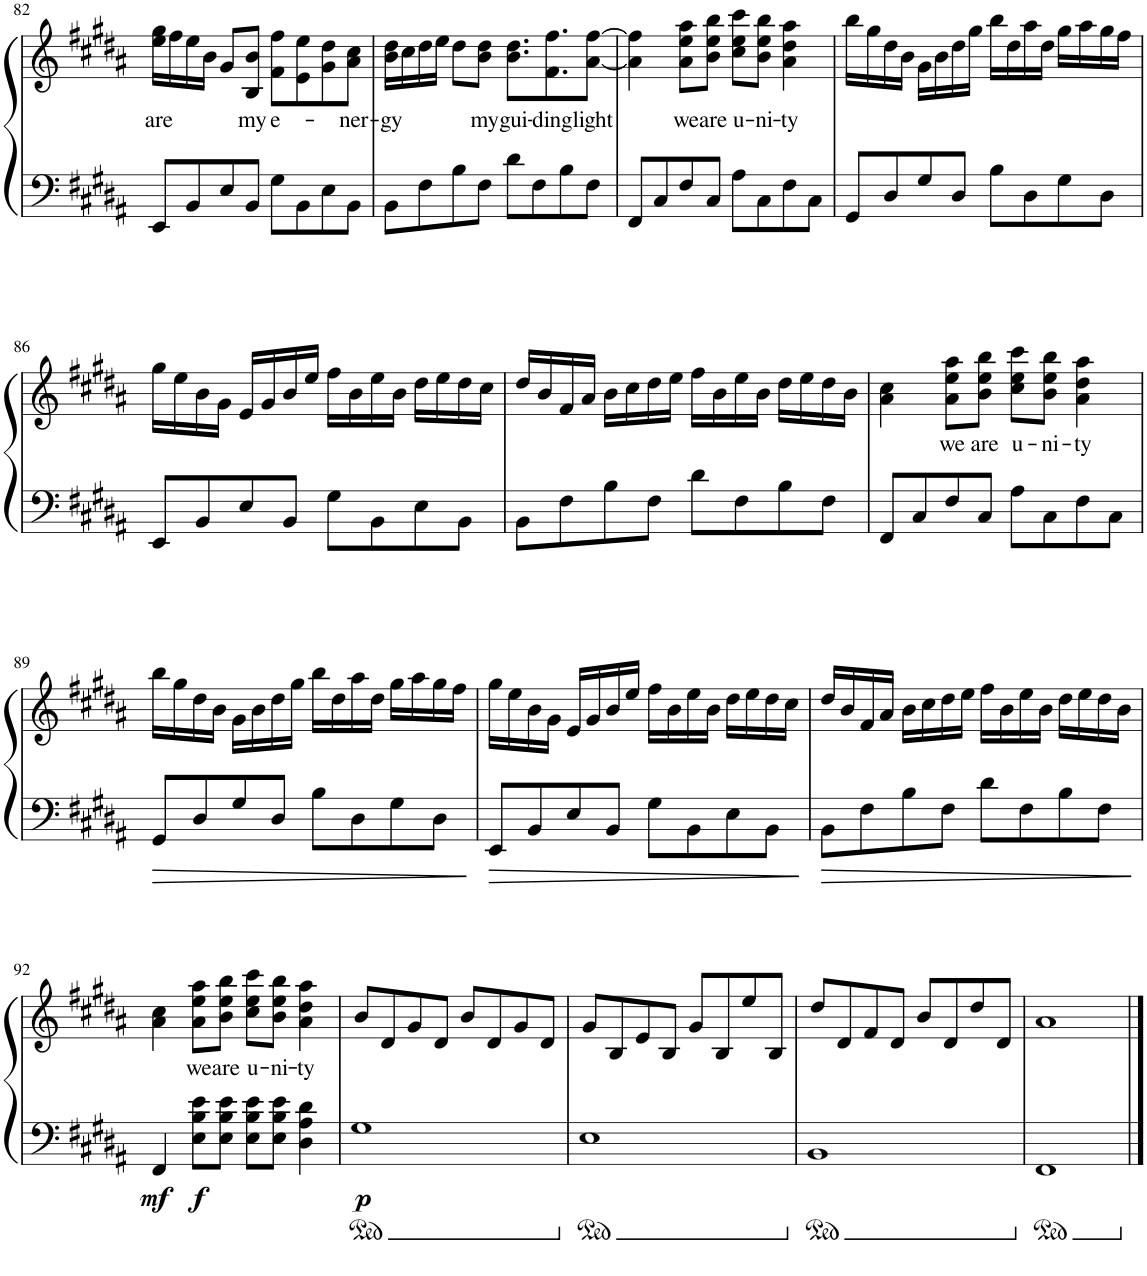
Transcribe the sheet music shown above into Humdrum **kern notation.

**kern	**kern	**text	**dynam
*part1	*part1	*part1	*part1
*staff2	*staff1	*staff1	*staff1/2
*I"Piano	*	*	*
*I'Pno.	*	*	*
!!LO:PB:g=z
*clefF4	*clefG2	*	*
*k[f#c#g#d#a#]	*k[f#c#g#d#a#]	*	*
*M4/4	*M4/4	*	*
=82	=82	=82	=82
!	!	!LO:LY:b	!
8EE/L	16ee\ 16gg#\LL	are	.
.	16ff#\	.	.
8BB/	16ee\	.	.
.	16b\JJ	.	.
8E/	8g#/L	.	.
!	!	!LO:LY:b	!
8BB/J	8B/ 8b/J	my	.
!	!	!LO:LY:b	!
8G#\L	8f#\ 8ff#\L	e-	.
8BB\	8e\ 8ee\	.	.
8E\	8g#\ 8dd#\	.	.
!	!	!LO:LY:b	!
8BB\J	8a#\ 8cc#\J	-ner-	.
=83	=83	=83	=83
!	!	!LO:LY:b	!
8BB\L	16b\ 16dd#\LL	-gy	.
.	16cc#\	.	.
8F#\	16dd#\	.	.
.	16ee\JJ	.	.
8B\	8dd#\L	.	.
!	!	!LO:LY:b	!
8F#\J	8b\ 8dd#\J	my	.
!	!	!LO:LY:b	!
8d#\L	8.b\ 8.dd#\L	gui-	.
8F#\	.	.	.
!	!	!LO:LY:b	!
.	8.f#\ 8.ff#\	-ding	.
8B\	.	.	.
!	!	!LO:LY:b	!
8F#\J	[8a#\ [8ff#\J	light	.
=84	=84	=84	=84
8FF#/L	4a#\] 4ff#\]	.	.
8C#/	.	.	.
!	!	!LO:LY:b	!
8F#/	8a#\ 8ee\ 8aa#\L	we	.
!	!	!LO:LY:b	!
8C#/J	8b\ 8ee\ 8bb\J	are	.
!	!	!LO:LY:b	!
8A#\L	8cc#\ 8ee\ 8ccc#\L	u-	.
!	!	!LO:LY:b	!
8C#\	8b\ 8ee\ 8bb\J	-ni-	.
!	!	!LO:LY:b	!
8F#\	4a#\ 4dd#\ 4aa#\	-ty	.
8C#\J	.	.	.
=85	=85	=85	=85
8GG#/L	16bb\LL	.	.
.	16gg#\	.	.
8D#/	16dd#\	.	.
.	16b\JJ	.	.
8G#/	16g#\LL	.	.
.	16b\	.	.
8D#/J	16dd#\	.	.
.	16gg#\JJ	.	.
8B\L	16bb\LL	.	.
.	16dd#\	.	.
8D#\	16aa#\	.	.
.	16dd#\JJ	.	.
8G#\	16gg#\LL	.	.
.	16aa#\	.	.
8D#\J	16gg#\	.	.
.	16ff#\JJ	.	.
!!LO:LB:g=z
=86	=86	=86	=86
8EE/L	16gg#\LL	.	.
.	16ee\	.	.
8BB/	16b\	.	.
.	16g#\JJ	.	.
8E/	16e/LL	.	.
.	16g#/	.	.
8BB/J	16b/	.	.
.	16ee/JJ	.	.
8G#\L	16ff#\LL	.	.
.	16b\	.	.
8BB\	16ee\	.	.
.	16b\JJ	.	.
8E\	16dd#\LL	.	.
.	16ee\	.	.
8BB\J	16dd#\	.	.
.	16cc#\JJ	.	.
=87	=87	=87	=87
8BB\L	16dd#/LL	.	.
.	16b/	.	.
8F#\	16f#/	.	.
.	16a#/JJ	.	.
8B\	16b\LL	.	.
.	16cc#\	.	.
8F#\J	16dd#\	.	.
.	16ee\JJ	.	.
8d#\L	16ff#\LL	.	.
.	16b\	.	.
8F#\	16ee\	.	.
.	16b\JJ	.	.
8B\	16dd#\LL	.	.
.	16ee\	.	.
8F#\J	16dd#\	.	.
.	16b\JJ	.	.
=88	=88	=88	=88
8FF#/L	4a#\ 4cc#\	.	.
8C#/	.	.	.
!	!	!LO:LY:b	!
8F#/	8a#\ 8ee\ 8aa#\L	we	.
!	!	!LO:LY:b	!
8C#/J	8b\ 8ee\ 8bb\J	are	.
!	!	!LO:LY:b	!
8A#\L	8cc#\ 8ee\ 8ccc#\L	u-	.
!	!	!LO:LY:b	!
8C#\	8b\ 8ee\ 8bb\J	-ni-	.
!	!	!LO:LY:b	!
8F#\	4a#\ 4dd#\ 4aa#\	-ty	.
8C#\J	.	.	.
!!LO:LB:g=z
=89	=89	=89	=89
8GG#/L	16bb\LL	.	.
.	16gg#\	.	.
8D#/	16dd#\	.	.
.	16b\JJ	.	.
8G#/	16g#\LL	.	.
.	16b\	.	.
8D#/J	16dd#\	.	.
.	16gg#\JJ	.	.
8B\L	16bb\LL	.	.
.	16dd#\	.	.
8D#\	16aa#\	.	.
.	16dd#\JJ	.	.
8G#\	16gg#\LL	.	.
.	16aa#\	.	.
8D#\J	16gg#\	.	.
.	16ff#\JJ	.	.
=90	=90	=90	=90
8EE/L	16gg#\LL	.	.
.	16ee\	.	.
8BB/	16b\	.	.
.	16g#\JJ	.	.
8E/	16e/LL	.	.
.	16g#/	.	.
8BB/J	16b/	.	.
.	16ee/JJ	.	.
8G#\L	16ff#\LL	.	.
.	16b\	.	.
8BB\	16ee\	.	.
.	16b\JJ	.	.
8E\	16dd#\LL	.	.
.	16ee\	.	.
8BB\J	16dd#\	.	.
.	16cc#\JJ	.	.
=91	=91	=91	=91
8BB\L	16dd#/LL	.	.
.	16b/	.	.
8F#\	16f#/	.	.
.	16a#/JJ	.	.
8B\	16b\LL	.	.
.	16cc#\	.	.
8F#\J	16dd#\	.	.
.	16ee\JJ	.	.
8d#\L	16ff#\LL	.	.
.	16b\	.	.
8F#\	16ee\	.	.
.	16b\JJ	.	.
8B\	16dd#\LL	.	.
.	16ee\	.	.
8F#\J	16dd#\	.	.
.	16b\JJ	.	.
!!LO:LB:g=z
=92	=92	=92	=92
!	!	!	!LO:DY:b=2
4FF#/	4a#\ 4cc#\	.	mf
!	!	!LO:LY:b	!LO:DY:b=2
8E\ 8B\ 8e\L	8a#\ 8ee\ 8aa#\L	we	f
!	!	!LO:LY:b	!
8E\ 8B\ 8e\J	8b\ 8ee\ 8bb\J	are	.
!	!	!LO:LY:b	!
8E\ 8B\ 8e\L	8cc#\ 8ee\ 8ccc#\L	u-	.
!	!	!LO:LY:b	!
8E\ 8B\ 8e\J	8b\ 8ee\ 8bb\J	-ni-	.
!	!	!LO:LY:b	!
4D#\ 4A#\ 4d#\	4a#\ 4dd#\ 4aa#\	-ty	.
=93	=93	=93	=93
!	!	!	!LO:DY:b=2
1G#	8b/L	.	p
.	8d#/	.	.
.	8g#/	.	.
.	8d#/J	.	.
.	8b/L	.	.
.	8d#/	.	.
.	8g#/	.	.
.	8d#/J	.	.
=94	=94	=94	=94
1E	8g#/L	.	.
.	8B/	.	.
.	8e/	.	.
.	8B/J	.	.
.	8g#/L	.	.
.	8B/	.	.
.	8ee/	.	.
.	8B/J	.	.
=95	=95	=95	=95
1BB	8dd#/L	.	.
.	8d#/	.	.
.	8f#/	.	.
.	8d#/J	.	.
.	8b/L	.	.
.	8d#/	.	.
.	8dd#/	.	.
.	8d#/J	.	.
=96	=96	=96	=96
1FF#	1a#	.	.
==	==	==	==
*-	*-	*-	*-
